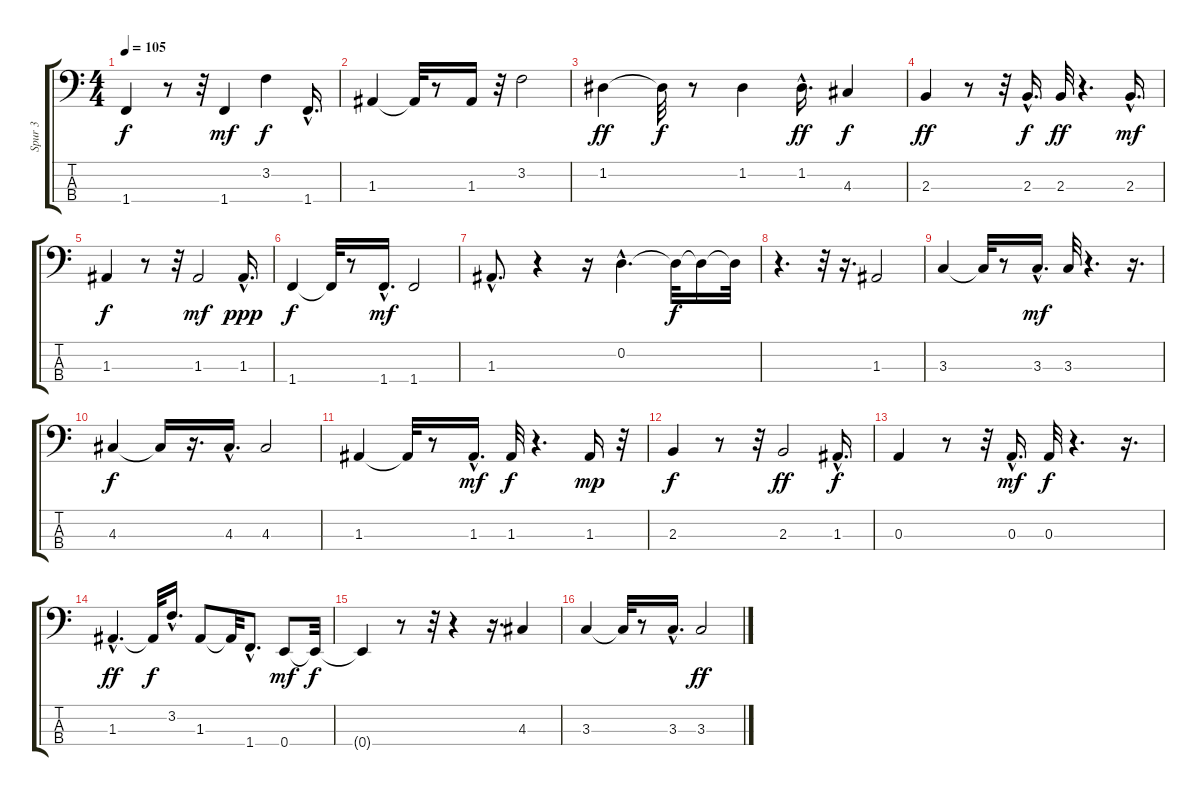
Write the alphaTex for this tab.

\track ("Spur 3" "Spur 3") {instrument electricbassfinger}
\staff {score tabs}
\tuning (G2 D2 A1 E1) {hide}
\ts (4 4)
\tempo 105
\clef f4
\ks c
1.4.4{dy f} r.8 r.32 1.4.4{dy mf} 3.2.4{dy f} 1.4{hac}.16{d} |
1.3.4 1.3{t}.32 r.8 1.3.16 r.32 3.2.2 |
1.2.4{dy ff} 1.2{t}.32{dy f} r.8 1.2.4 1.2{hac}.16{d dy ff} 4.3.4{dy f} |
2.3.4{dy ff} r.8 r.32 2.3{hac}.16{d dy f} 2.3.32{dy ff} r.4{d} 2.3{hac}.16{d dy mf} |
1.3.4{dy f} r.8 r.32 1.3.2{dy mf} 1.3{hac}.16{d dy ppp} |
1.4.4{dy f} 1.4{t}.32 r.8 1.4{hac}.16{d dy mf} 1.4.2 |
1.3{hac}.8{d} r.4 r.16 0.2{hac}.4{d} 0.2{t}.32{dy f} 0.2{t}.16 0.2{t}.32 |
r.4{d} r.32 r.16{d} 1.3.2 |
3.3.4 3.3{t}.32 r.8 3.3{hac}.16{d dy mf} 3.3.32 r.4{d} r.16{d} |
4.3.4{dy f} 4.3{t}.16 r.16{d} 4.3{hac}.16{d} 4.3.2 |
1.3.4 1.3{t}.32 r.8 1.3{hac}.16{d dy mf} 1.3.32{dy f} r.4{d} 1.3.16{dy mp} r.32 |
2.3.4{dy f} r.8 r.32 2.3.2{dy ff} 1.3{hac}.16{d dy f} |
0.3.4 r.8 r.32 0.3{hac}.16{d dy mf} 0.3.32{dy f} r.4{d} r.16{d} |
1.3{hac}.4{d dy ff} 1.3{t}.32{dy f} 3.2{hac}.16{d} 1.3.8 1.3{t}.32 1.4{hac}.8{d} 0.4.8{dy mf} 0.4{t}.32{dy f} |
0.4{t}.4 r.8 r.32 r.4 r.16{d} 4.3.4 |
3.3.4 3.3{t}.32 r.8 3.3{hac}.16{d} 3.3.2{dy ff}
